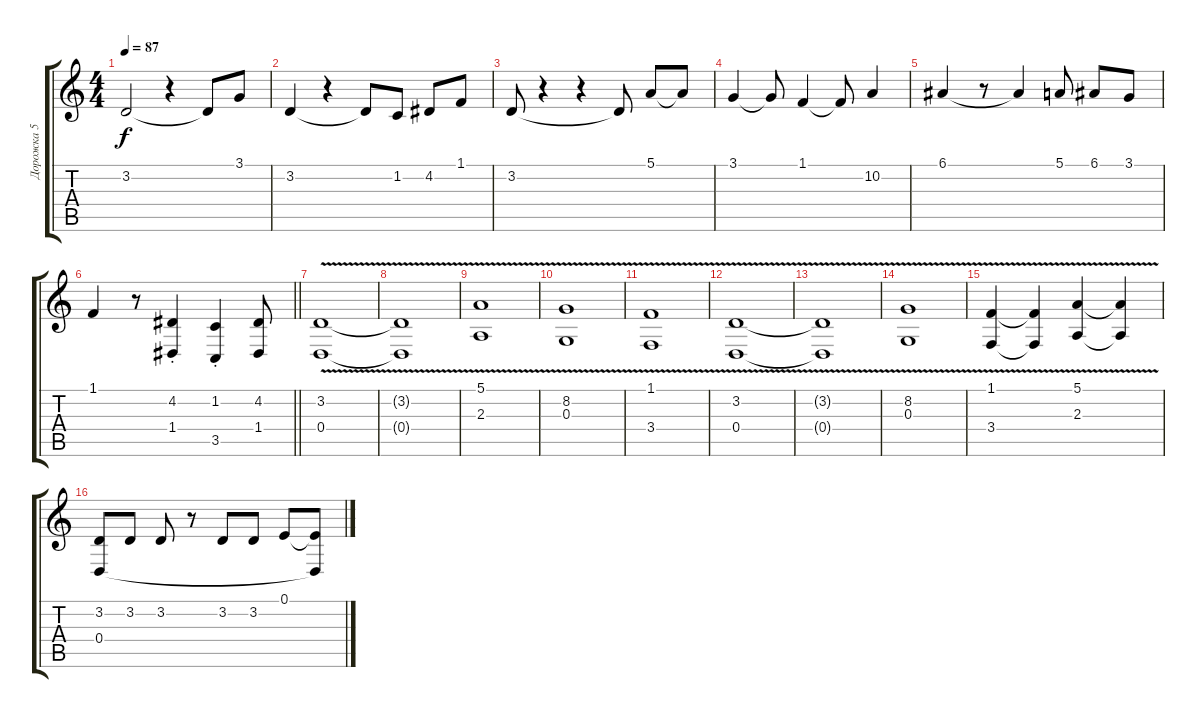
\track ("Дорожка 5" "Дорожка 5") {instrument choiraahs}
\staff {score tabs}
\tuning (E4 B3 G3 D3 A2 E2) {hide}
\ts (4 4)
\tempo 87
\clef g2
\ks c
3.2.2{dy f} r.4 3.2{t}.8 3.1.8 |
3.2.4 r.4 3.2{t}.8 1.2.8 4.2.8 1.1.8 |
3.2.8 r.4 r.4 3.2{t}.8 5.1.8 5.1{t}.8 |
3.1.4 3.1{t}.8 1.1.4 1.1{t}.8 10.2.4 |
6.1.4 r.8 6.1{t}.4 5.1.8 6.1.8 3.1.8 |
\barLineRight lightlight
1.1.4 r.8 (4.2{st} 1.4{st}).4 (1.2{st} 3.5{st}).4 (4.2 1.4).8 |
(3.2{v} 0.4).1 |
(3.2{t} 0.4{t}).1 |
(5.1 2.3{v}).1 |
(8.2{v} 0.3).1 |
(1.1 3.4{v}).1 |
(3.2{v} 0.4).1 |
(3.2{t} 0.4{t}).1 |
(8.2{v} 0.3).1 |
(1.1 3.4{v}).4 (1.1{t} 3.4{t}).4 (5.1{v} 2.3).4 (5.1{t} 2.3{t}).4 |
(3.2 0.4).8 3.2.8 3.2.8 r.8 3.2.8 3.2.8 0.1.8 (0.1{t} 0.4{t}).8
